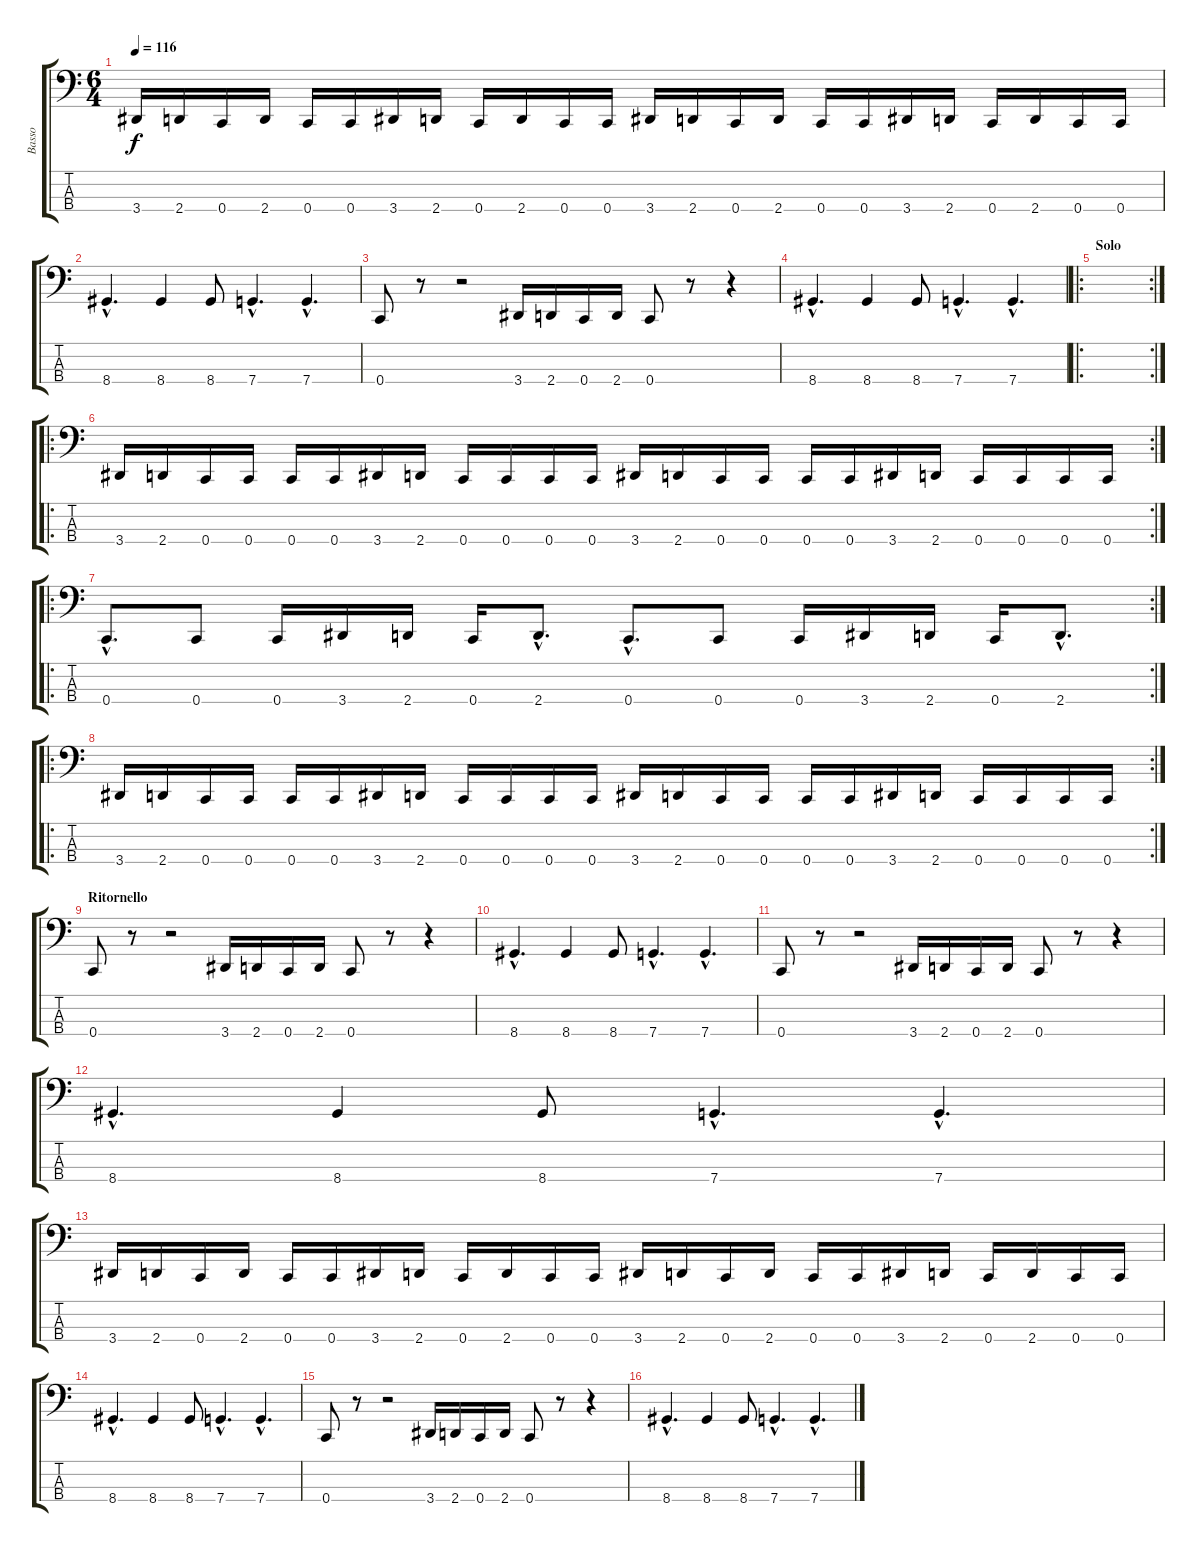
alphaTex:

\track ("Basso" "Basso") {instrument electricbassfinger}
\staff {score tabs}
\tuning (F2 C2 G1 C1) {hide}
\ts (6 4)
\tempo 116
\clef f4
\ks c
3.4.16{dy f} 2.4.16 0.4.16 2.4.16 0.4.16 0.4.16 3.4.16 2.4.16 0.4.16 2.4.16 0.4.16 0.4.16 3.4.16 2.4.16 0.4.16 2.4.16 0.4.16 0.4.16 3.4.16 2.4.16 0.4.16 2.4.16 0.4.16 0.4.16 |
8.4{hac}.4{d} 8.4.4 8.4.8 7.4{hac}.4{d} 7.4{hac}.4{d} |
0.4.8 r.8 r.2 3.4.16 2.4.16 0.4.16 2.4.16 0.4.8 r.8 r.4 |
8.4{hac}.4{d} 8.4.4 8.4.8 7.4{hac}.4{d} 7.4{hac}.4{d} |
\ro
\rc 2
\section ("" "Solo")
|
\ro
\rc 2
3.4.16 2.4.16 0.4.16 0.4.16 0.4.16 0.4.16 3.4.16 2.4.16 0.4.16 0.4.16 0.4.16 0.4.16 3.4.16 2.4.16 0.4.16 0.4.16 0.4.16 0.4.16 3.4.16 2.4.16 0.4.16 0.4.16 0.4.16 0.4.16 |
\ro
\rc 2
0.4{hac}.8{d} 0.4.8 0.4.16 3.4.16 2.4.16 0.4.16 2.4{hac}.8{d} 0.4{hac}.8{d} 0.4.8 0.4.16 3.4.16 2.4.16 0.4.16 2.4{hac}.8{d} |
\ro
\rc 2
3.4.16 2.4.16 0.4.16 0.4.16 0.4.16 0.4.16 3.4.16 2.4.16 0.4.16 0.4.16 0.4.16 0.4.16 3.4.16 2.4.16 0.4.16 0.4.16 0.4.16 0.4.16 3.4.16 2.4.16 0.4.16 0.4.16 0.4.16 0.4.16 |
\section ("" "Ritornello")
0.4.8 r.8 r.2 3.4.16 2.4.16 0.4.16 2.4.16 0.4.8 r.8 r.4 |
8.4{hac}.4{d} 8.4.4 8.4.8 7.4{hac}.4{d} 7.4{hac}.4{d} |
0.4.8 r.8 r.2 3.4.16 2.4.16 0.4.16 2.4.16 0.4.8 r.8 r.4 |
8.4{hac}.4{d} 8.4.4 8.4.8 7.4{hac}.4{d} 7.4{hac}.4{d} |
3.4.16 2.4.16 0.4.16 2.4.16 0.4.16 0.4.16 3.4.16 2.4.16 0.4.16 2.4.16 0.4.16 0.4.16 3.4.16 2.4.16 0.4.16 2.4.16 0.4.16 0.4.16 3.4.16 2.4.16 0.4.16 2.4.16 0.4.16 0.4.16 |
8.4{hac}.4{d} 8.4.4 8.4.8 7.4{hac}.4{d} 7.4{hac}.4{d} |
0.4.8 r.8 r.2 3.4.16 2.4.16 0.4.16 2.4.16 0.4.8 r.8 r.4 |
8.4{hac}.4{d} 8.4.4 8.4.8 7.4{hac}.4{d} 7.4{hac}.4{d}
